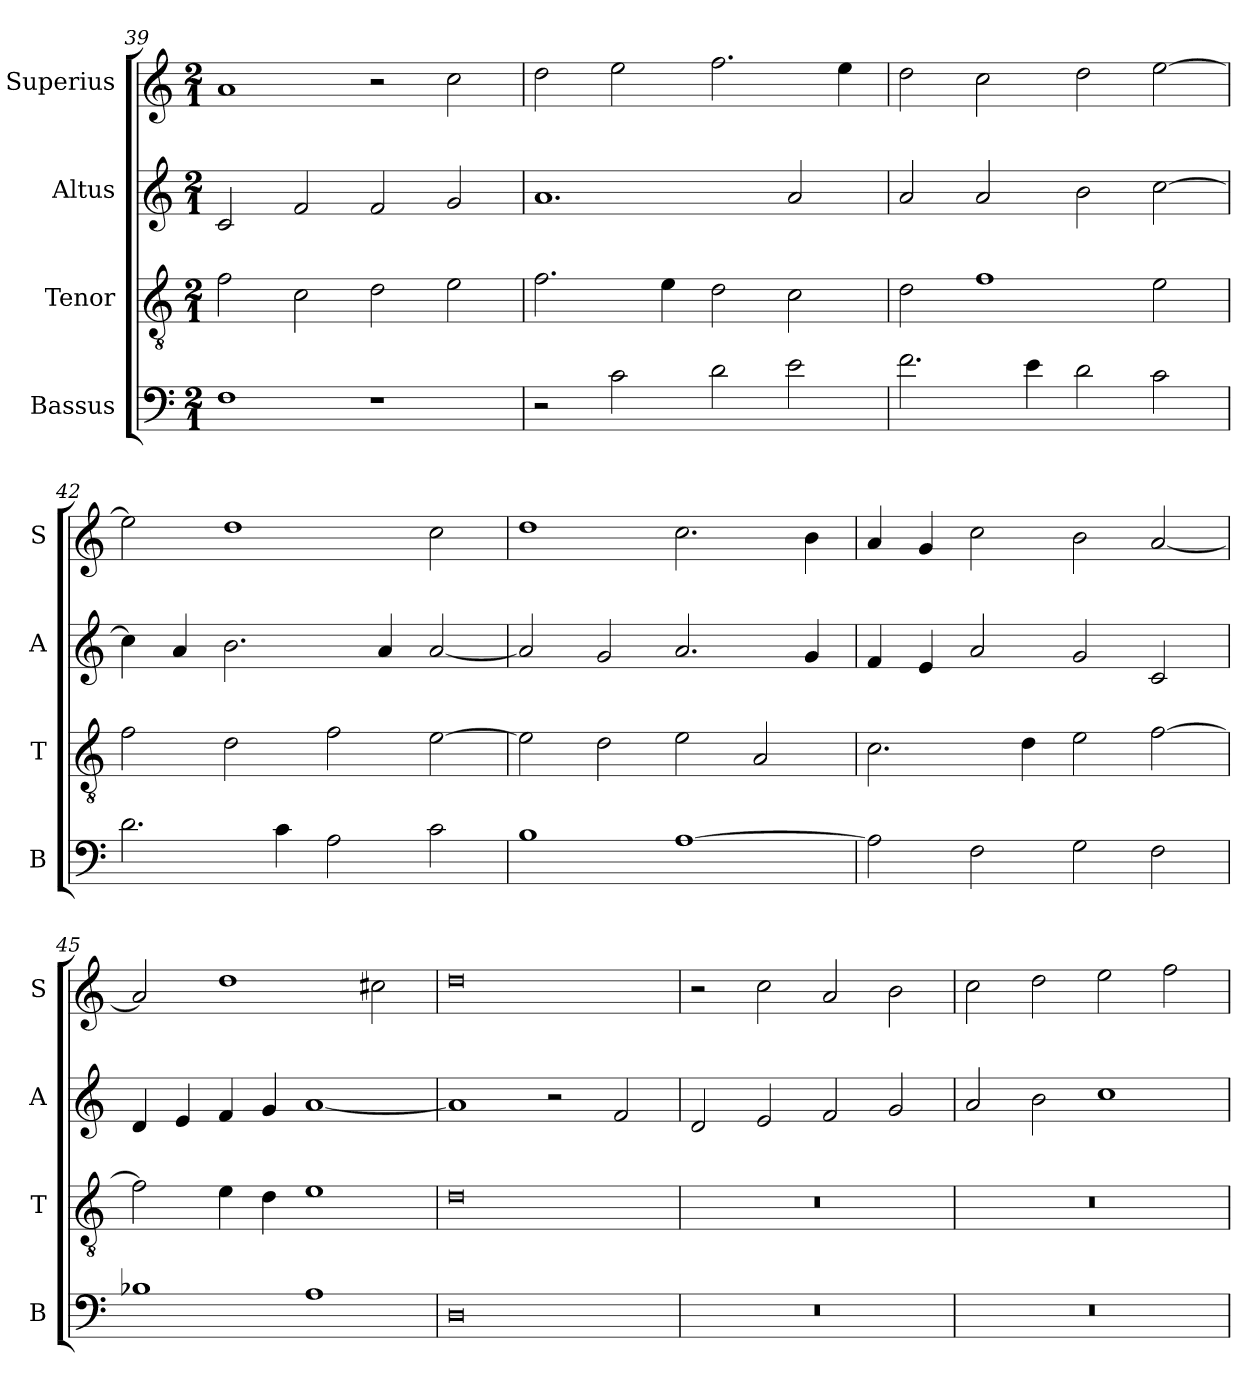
**kern	**kern	**kern	**kern
*part4	*part3	*part2	*part1
*staff4	*staff3	*staff2	*staff1
*I"Bassus	*I"Tenor	*I"Altus	*I"Superius
*I'B	*I'T	*I'A	*I'S
*clefF4	*clefGv2	*clefG2	*clefG2
*k[]	*k[]	*k[]	*k[]
*C:	*C:	*C:	*C:
*M2/1	*M2/1	*M2/1	*M2/1
=39	=39	=39	=39
1F	2f	2c	1a
.	2c	2f	.
1r	2d	2f	2r
.	2e	2g	2cc
=40	=40	=40	=40
2r	2.f	1.a	2dd
2c	.	.	2ee
.	4e	.	.
2d	2d	.	2.ff
2e	2c	2a	.
.	.	.	4ee
=41	=41	=41	=41
2.f	2d	2a	2dd
.	1f	2a	2cc
4e	.	.	.
2d	.	2b	2dd
2c	2e	[2cc	[2ee
=42	=42	=42	=42
2.d	2f	4cc]	2ee]
.	.	4a	.
.	2d	2.b	1dd
4c	.	.	.
2A	2f	.	.
.	.	4a	.
2c	[2e	[2a	2cc
=43	=43	=43	=43
1B	2e]	2a]	1dd
.	2d	2g	.
[1A	2e	2.a	2.cc
.	2A	.	.
.	.	4g	4b
=44	=44	=44	=44
2A]	2.c	4f	4a
.	.	4e	4g
2F	.	2a	2cc
.	4d	.	.
2G	2e	2g	2b
2F	[2f	2c	[2a
=45	=45	=45	=45
1B-X	2f]	4d	2a]
.	.	4e	.
.	4e	4f	1dd
.	4d	4g	.
1A	1e	[1a	.
.	.	.	2cc#X
=46	=46	=46	=46
0D	0d	1a]	0dd
.	.	2r	.
.	.	2f	.
=47	=47	=47	=47
0r	0r	2d	2r
.	.	2e	2cc
.	.	2f	2a
.	.	2g	2b
=48	=48	=48	=48
0r	0r	2a	2cc
.	.	2b	2dd
.	.	1cc	2ee
.	.	.	2ff
=	=	=	=
*-	*-	*-	*-
